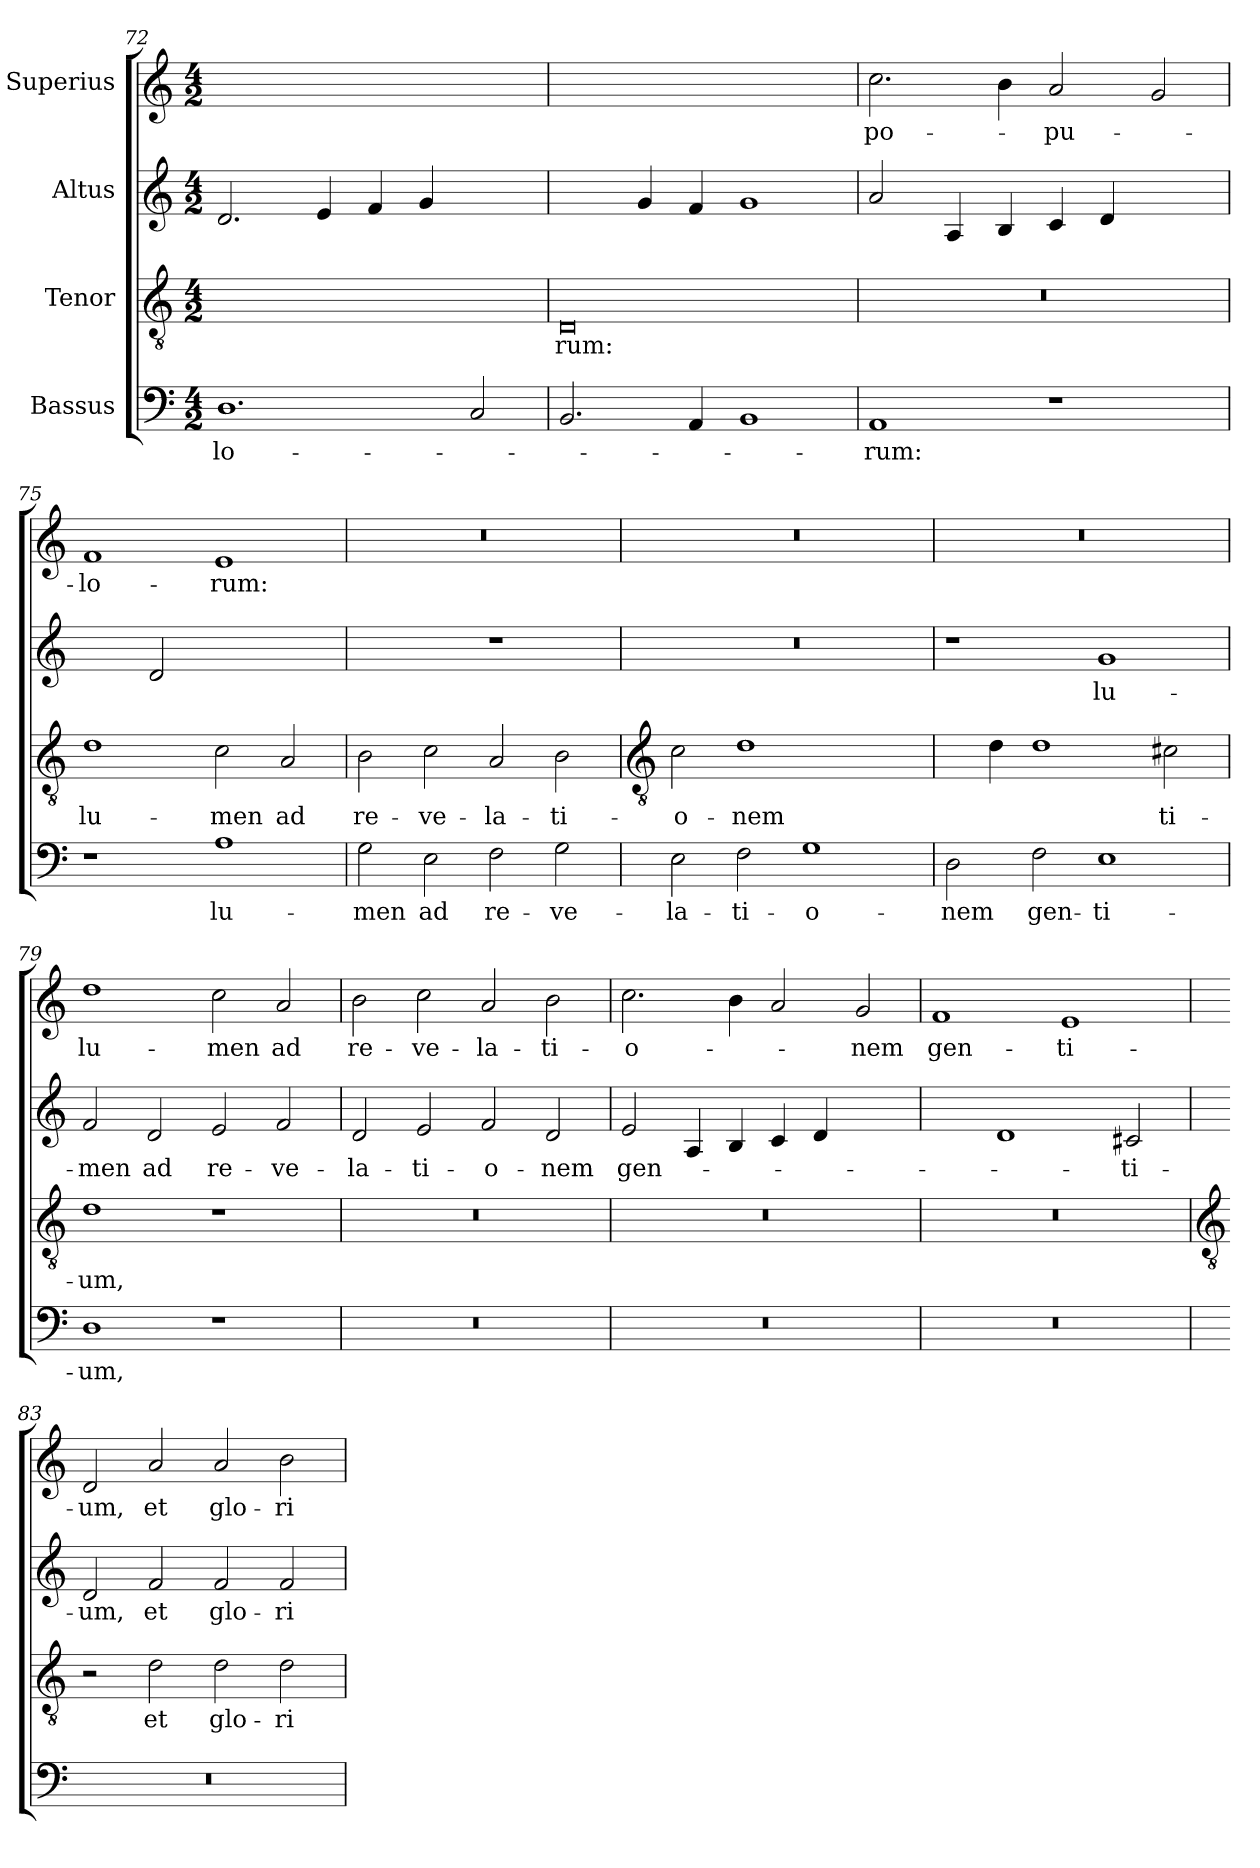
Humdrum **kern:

**kern	**text	**kern	**text	**kern	**text	**kern	**text
*part4	*part4	*part3	*part3	*part2	*part2	*part1	*part1
*staff4	*staff4	*staff3	*staff3	*staff2	*staff2	*staff1	*staff1
*I"Bassus	*	*I"Tenor	*	*I"Altus	*	*I"Superius	*
*clefF4	*	*clefGv2	*	*clefG2	*	*clefG2	*
*k[]	*	*k[]	*	*k[]	*	*k[]	*
*C:	*	*C:	*	*C:	*	*C:	*
*M4/2	*	*M4/2	*	*M4/2	*	*M4/2	*
=72	=72	=72	=72	=72	=72	=72	=72
!	!LO:LY:b	!	!	!	!	!	!LO:LY:b
1.D	-lo-	0Ayy]	.	2.d	.	[0ddyy	-rum,
.	.	.	.	4e	.	.	.
.	.	.	.	4f	.	.	.
.	.	.	.	4g	.	.	.
2C	.	.	.	[2ayy	.	.	.
=73	=73	=73	=73	=73	=73	=73	=73
!	!	!	!LO:LY:b	!	!	!	!
2.BB	.	0D	-rum:	2ayy]	.	1ddyy_	.
.	.	.	.	4g	.	.	.
4AA	.	.	.	4f	.	.	.
1BB	.	.	.	1g	.	1ddyy]	.
=74	=74	=74	=74	=74	=74	=74	=74
!	!LO:LY:b	!	!	!	!	!	!LO:LY:b
1AA	-rum:	0r	.	2a	.	2.cc	po-
.	.	.	.	4A	.	.	.
.	.	.	.	4B	.	4b	.
!	!	!	!	!	!	!	!LO:LY:b
1r	.	.	.	4c	.	2a	-pu-
.	.	.	.	4d	.	.	.
.	.	.	.	[2eyy	.	2g	.
=75	=75	=75	=75	=75	=75	=75	=75
!	!	!	!LO:LY:b	!	!	!	!LO:LY:b
1r	.	1d	lu-	2eyy]	.	1f	-lo-
.	.	.	.	2d	.	.	.
!	!LO:LY:b	!	!LO:LY:b	!	!LO:LY:b	!	!LO:LY:b
1A	lu-	2c	-men	[1eyy	rum:	1e	-rum:
!	!	!	!LO:LY:b	!	!	!	!
.	.	2A	ad	.	.	.	.
=76	=76	=76	=76	=76	=76	=76	=76
!	!LO:LY:b	!	!LO:LY:b	!	!	!	!
2G	-men	2B	re-	1eyy]	.	0r	.
!	!LO:LY:b	!	!LO:LY:b	!	!	!	!
2E	ad	2c	-ve-	.	.	.	.
!	!LO:LY:b	!	!LO:LY:b	!	!	!	!
2F	re-	2A	-la-	1r	.	.	.
!	!LO:LY:b	!	!LO:LY:b	!	!	!	!
2G	-ve-	2B	-ti-	.	.	.	.
!!LO:LB:g=z
=77	=77	=77	=77	=77	=77	=77	=77
*	*	*clefGv2	*	*	*	*	*
!	!LO:LY:b	!	!LO:LY:b	!	!	!	!
2E	-la-	2c	-o-	0r	.	0r	.
!	!LO:LY:b	!	!LO:LY:b	!	!	!	!
2F	-ti-	1d	-nem	.	.	.	.
!	!LO:LY:b	!	!	!	!	!	!
1G	-o-	.	.	.	.	.	.
!	!	!	!LO:LY:b	!	!	!	!
.	.	[2eyy	gen-	.	.	.	.
=78	=78	=78	=78	=78	=78	=78	=78
!	!LO:LY:b	!	!	!	!	!	!
2D	-nem	4eyy]	.	1r	.	0r	.
.	.	4d	.	.	.	.	.
!	!LO:LY:b	!	!	!	!	!	!
2F	gen-	1d	.	.	.	.	.
!	!LO:LY:b	!	!	!	!LO:LY:b	!	!
1E	-ti-	.	.	1g	lu-	.	.
!	!	!	!LO:LY:b	!	!	!	!
.	.	2c#	-ti-	.	.	.	.
=79	=79	=79	=79	=79	=79	=79	=79
!	!LO:LY:b	!	!LO:LY:b	!	!LO:LY:b	!	!LO:LY:b
1D	-um,	1d	-um,	2f	-men	1dd	lu-
!	!	!	!	!	!LO:LY:b	!	!
.	.	.	.	2d	ad	.	.
!	!	!	!	!	!LO:LY:b	!	!LO:LY:b
1r	.	1r	.	2e	re-	2cc	-men
!	!	!	!	!	!LO:LY:b	!	!LO:LY:b
.	.	.	.	2f	-ve-	2a	ad
=80	=80	=80	=80	=80	=80	=80	=80
!	!	!	!	!	!LO:LY:b	!	!LO:LY:b
0r	.	0r	.	2d	-la-	2b	re-
!	!	!	!	!	!LO:LY:b	!	!LO:LY:b
.	.	.	.	2e	-ti-	2cc	-ve-
!	!	!	!	!	!LO:LY:b	!	!LO:LY:b
.	.	.	.	2f	-o-	2a	-la-
!	!	!	!	!	!LO:LY:b	!	!LO:LY:b
.	.	.	.	2d	-nem	2b	-ti-
=81	=81	=81	=81	=81	=81	=81	=81
!	!	!	!	!	!LO:LY:b	!	!LO:LY:b
0r	.	0r	.	2e	gen-	2.cc	-o-
.	.	.	.	4A	.	.	.
.	.	.	.	4B	.	4b	.
.	.	.	.	4c	.	2a	.
.	.	.	.	4d	.	.	.
!	!	!	!	!	!	!	!LO:LY:b
.	.	.	.	[2eyy	.	2g	-nem
=82	=82	=82	=82	=82	=82	=82	=82
!	!	!	!	!	!	!	!LO:LY:b
0r	.	0r	.	2eyy]	.	1f	gen-
.	.	.	.	1d	.	.	.
!	!	!	!	!	!	!	!LO:LY:b
.	.	.	.	.	.	1e	-ti-
!	!	!	!	!	!LO:LY:b	!	!
.	.	.	.	2c#	-ti-	.	.
!!LO:LB:g=z
=83	=83	=83	=83	=83	=83	=83	=83
*	*	*clefGv2	*	*	*	*	*
!	!	!	!	!	!LO:LY:b	!	!LO:LY:b
0r	.	2r	.	2d	-um,	2d	-um,
!	!	!	!LO:LY:b	!	!LO:LY:b	!	!LO:LY:b
.	.	2d	et	2f	et	2a	et
!	!	!	!LO:LY:b	!	!LO:LY:b	!	!LO:LY:b
.	.	2d	glo-	2f	glo-	2a	glo-
!	!	!	!LO:LY:b	!	!LO:LY:b	!	!LO:LY:b
.	.	2d	-ri-	2f	-ri-	2b	-ri-
=	=	=	=	=	=	=	=
*-	*-	*-	*-	*-	*-	*-	*-
